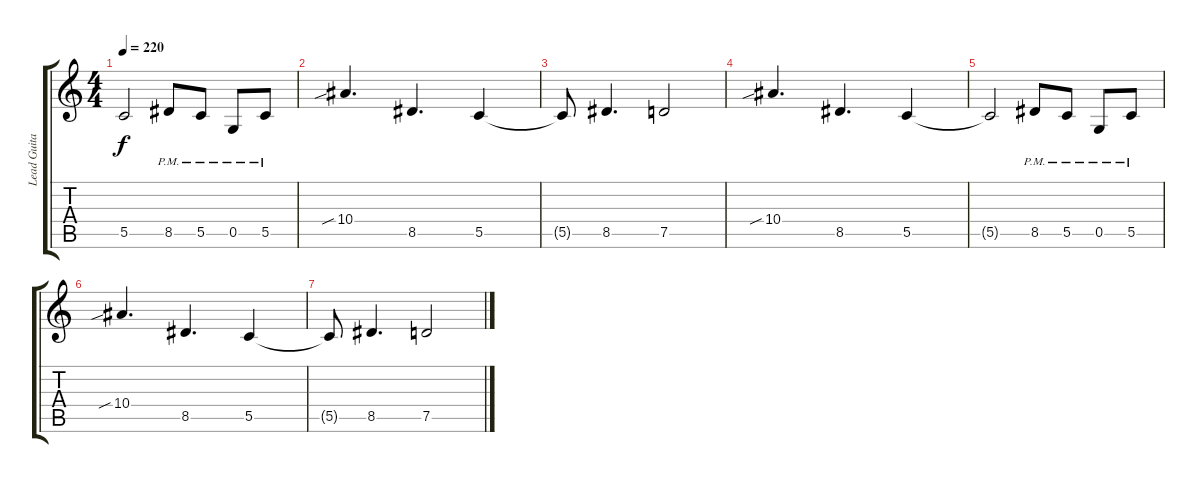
\track ("Lead Guitar #1" "Lead Guita") {instrument distortionguitar}
\staff {score tabs}
\tuning (D4 A3 F3 C3 G2 C2) {hide}
\ts (4 4)
\tempo 220
\clef g2
\ks c
5.5{t}.2{dy f} 8.5{pm}.8 5.5{pm}.8 0.5{pm}.8 5.5{pm}.8 |
10.4{sib}.4{d} 8.5.4{d} 5.5.4 |
5.5{t}.8 8.5.4{d} 7.5.2 |
10.4{sib}.4{d} 8.5.4{d} 5.5.4 |
5.5{t}.2 8.5{pm}.8 5.5{pm}.8 0.5{pm}.8 5.5{pm}.8 |
10.4{sib}.4{d} 8.5.4{d} 5.5.4 |
5.5{t}.8 8.5.4{d} 7.5.2
